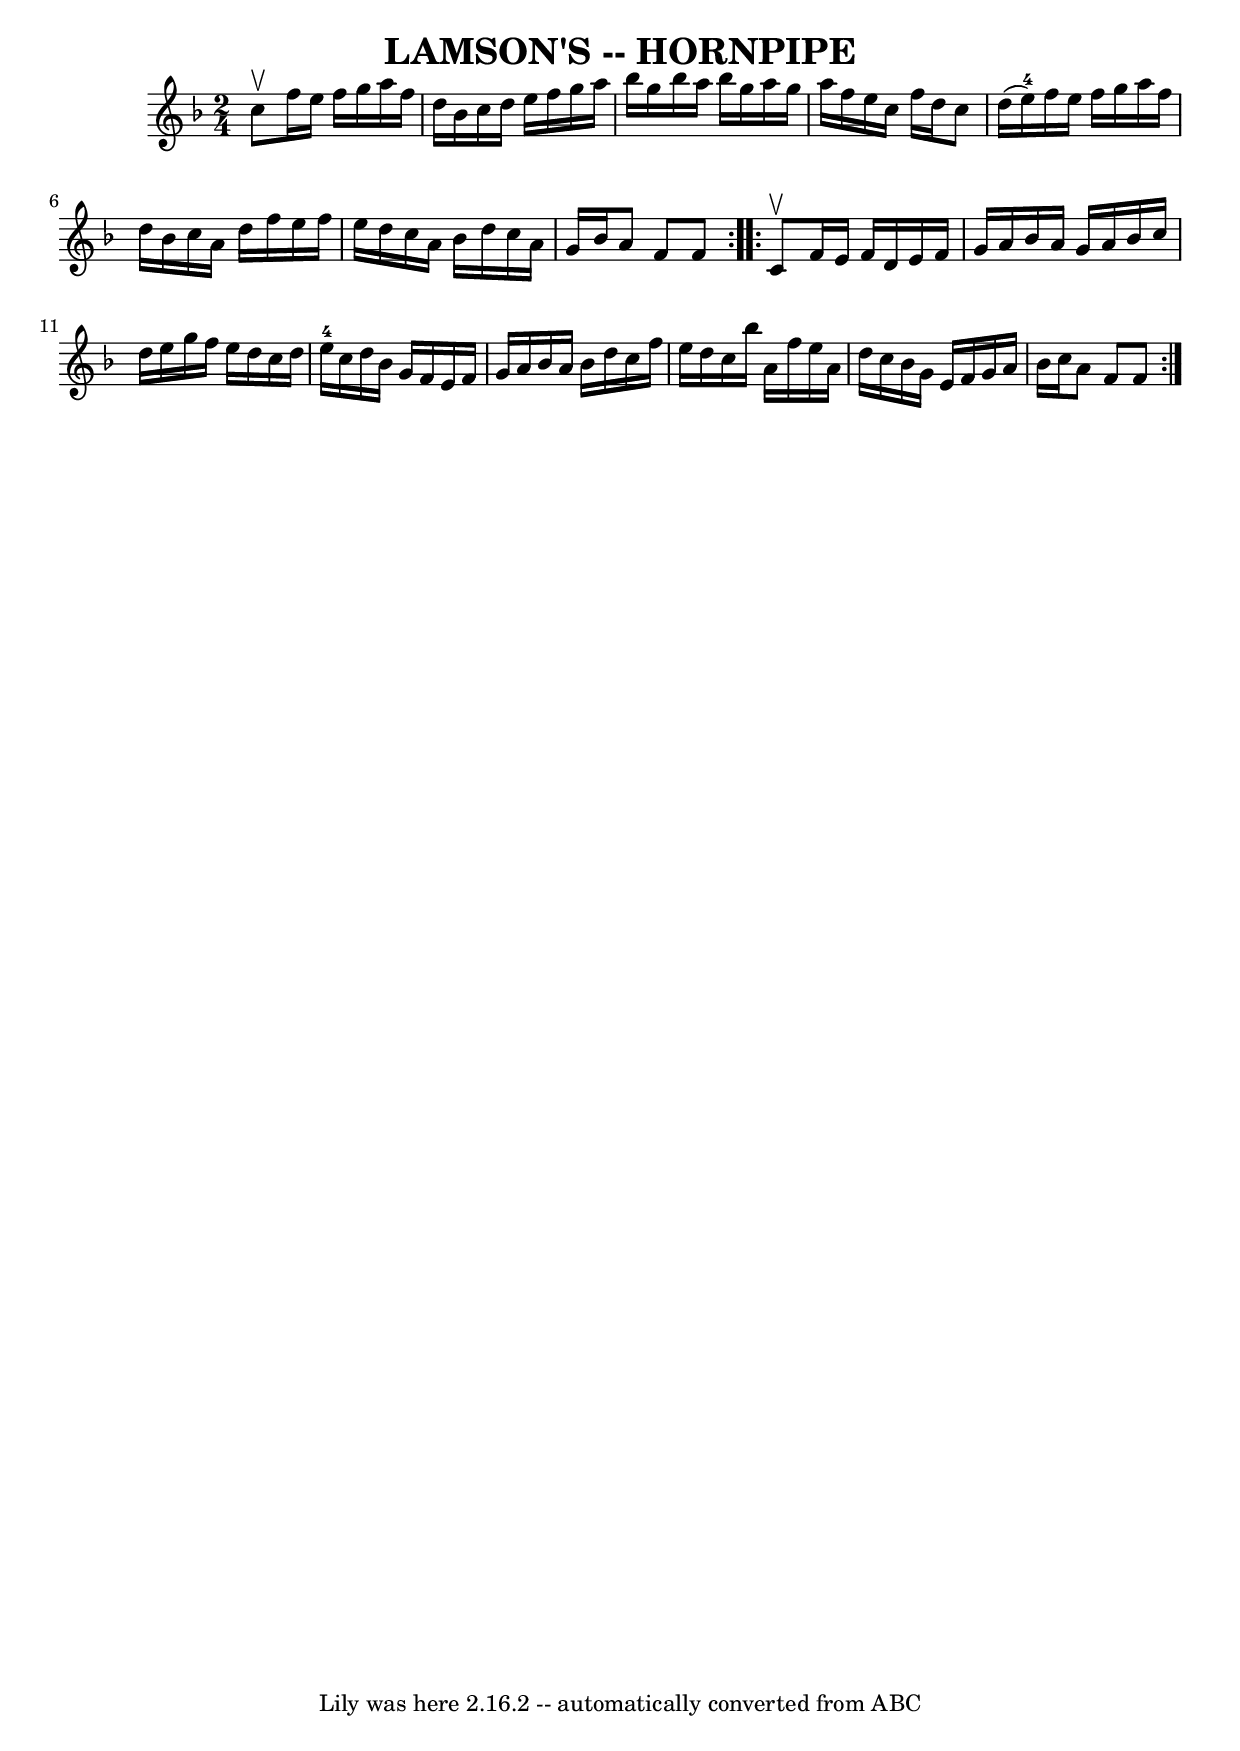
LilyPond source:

\version "2.7.40"
\include "Mammoth.ily"
\header {
	%% book = "Ryan's Mammoth Collection of Fiddle Tunes"
	crossRefNumber = "1"
	footnotes = ""
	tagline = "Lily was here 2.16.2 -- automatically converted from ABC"
	title = "LAMSON'S -- HORNPIPE"
}
voicedefault =  {


\repeat volta 2 {
\time 2/4 
\key f \major c''8^\upbow       |
 f''16 e''16 f''16 
 g''16 a''16 f''16 d''16 bes'16    |
 c''16 d''16    
e''16 f''16 g''16 a''16 bes''16 g''16    |
 bes''16    
a''16 bes''16 g''16 a''16 g''16 a''16 f''16    |
   
e''16 c''16 f''16 d''16 c''8 d''16 (e''16-4)   |
  
   |
 f''16 e''16 f''16 g''16 a''16 f''16 d''16    
bes'16    |
 c''16 a'16 d''16 f''16 e''16 f''16 e''16 
 d''16    |
 c''16 a'16 bes'16 d''16 c''16 a'16    
g'16 bes'16    |
 a'8 f'8 f'8    }     \repeat volta 2 { c'8 
^\upbow       |
 f'16 e'16 f'16 d'16 e'16 f'16 g'16   
 a'16    |
 bes'16 a'16 g'16 a'16 bes'16 c''16 d''16  
 e''16    |
 g''16 f''16 e''16 d''16 c''16 d''16    
e''16-4 c''16    |
 d''16 bes'16 g'16 f'16 e'16    
f'16 g'16 a'16    |
     |
 bes'16 a'16 bes'16    
d''16 c''16 f''16 e''16 d''16    |
 c''16 bes''16    
a'16 f''16 e''16 a'16 d''16 c''16    |
 bes'16 g'16   
 e'16 f'16 g'16 a'16 bes'16 c''16    |
 a'8 f'8    
f'8    }   
}

\score{
    <<

	\context Staff="default"
	{
	    \voicedefault 
	}

    >>
	\layout {
	}
	\midi {}
}
